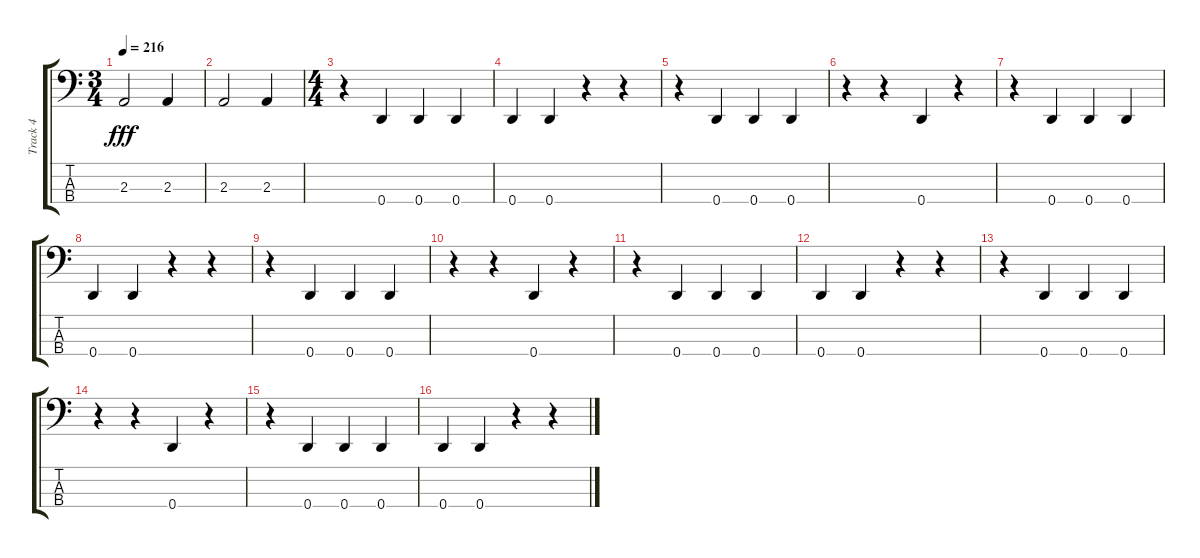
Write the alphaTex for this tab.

\track ("Track 4" "Track 4") {instrument electricbassfinger}
\staff {score tabs}
\tuning (F2 C2 G1 D1) {hide}
\ts (3 4)
\tempo 216
\clef f4
\ks c
2.3.2{dy fff} 2.3.4 |
2.3.2 2.3.4 |
\ts (4 4)
r.4 0.4.4 0.4.4 0.4.4 |
0.4.4 0.4.4 r.4 r.4 |
r.4 0.4.4 0.4.4 0.4.4 |
r.4 r.4 0.4.4 r.4 |
r.4 0.4.4 0.4.4 0.4.4 |
0.4.4 0.4.4 r.4 r.4 |
r.4 0.4.4 0.4.4 0.4.4 |
r.4 r.4 0.4.4 r.4 |
r.4 0.4.4 0.4.4 0.4.4 |
0.4.4 0.4.4 r.4 r.4 |
r.4 0.4.4 0.4.4 0.4.4 |
r.4 r.4 0.4.4 r.4 |
r.4 0.4.4 0.4.4 0.4.4 |
0.4.4 0.4.4 r.4 r.4
